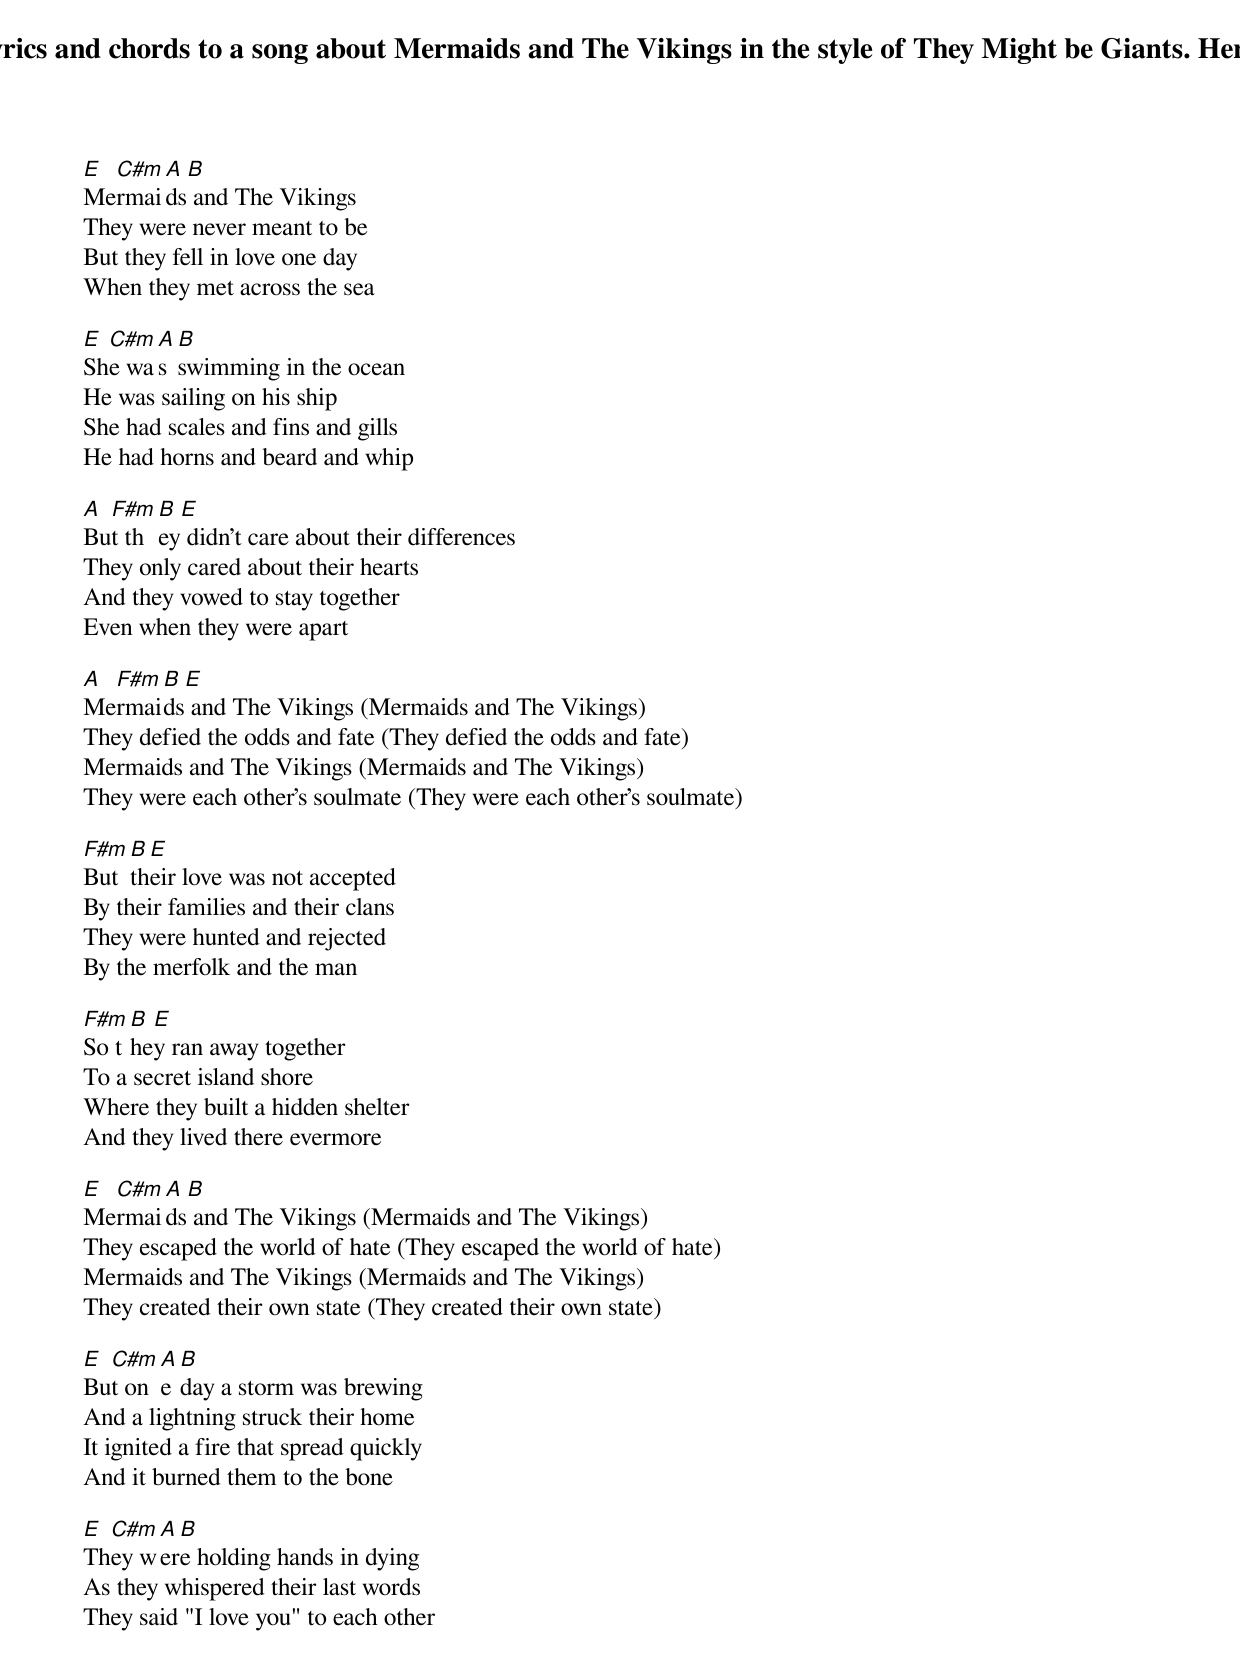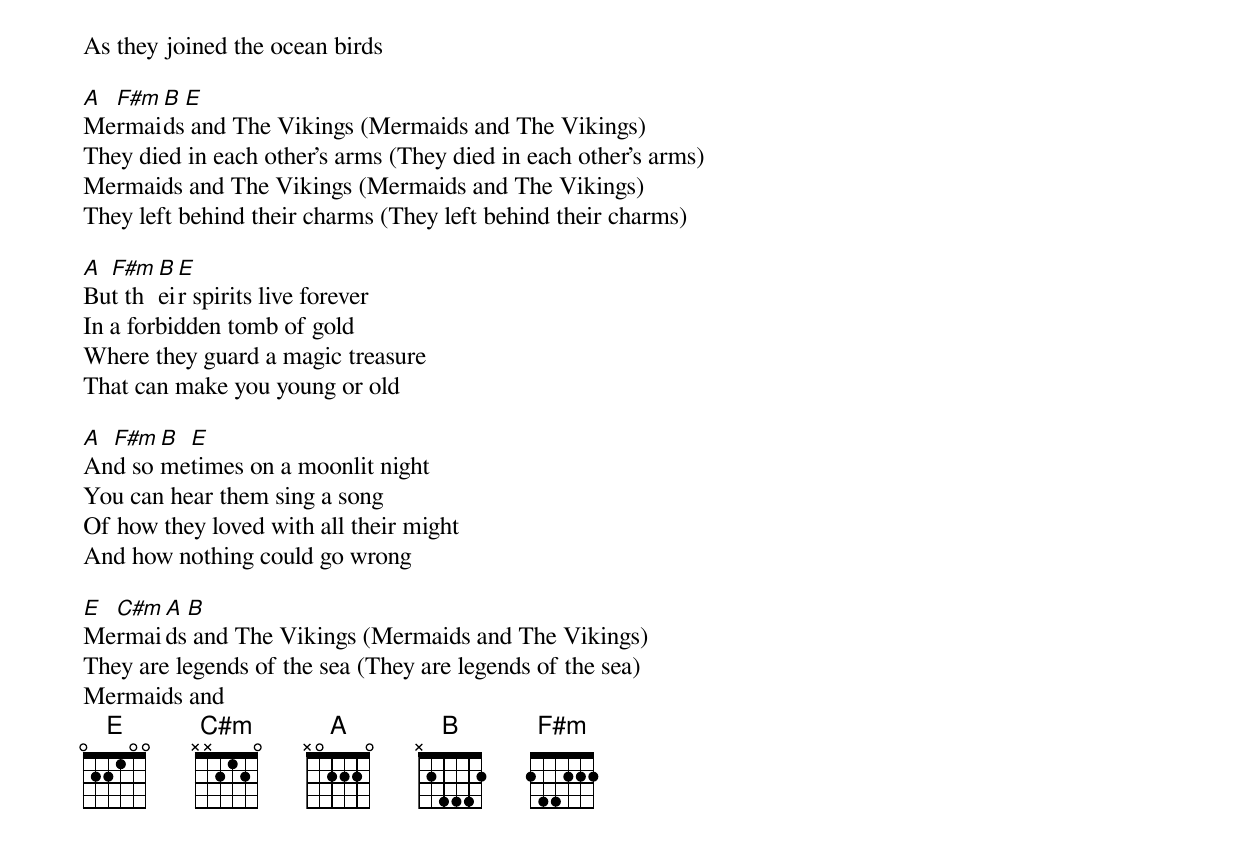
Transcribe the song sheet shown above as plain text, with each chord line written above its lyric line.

Okay, I will try to write lyrics and chords to a song about Mermaids and The Vikings in the style of They Might be Giants. Here is what I came up with:

E C#m A B
Mermaids and The Vikings
They were never meant to be
But they fell in love one day
When they met across the sea

E C#m A B
She was swimming in the ocean
He was sailing on his ship
She had scales and fins and gills
He had horns and beard and whip

A F#m B E
But they didn't care about their differences
They only cared about their hearts
And they vowed to stay together
Even when they were apart

A F#m B E
Mermaids and The Vikings (Mermaids and The Vikings)
They defied the odds and fate (They defied the odds and fate)
Mermaids and The Vikings (Mermaids and The Vikings)
They were each other's soulmate (They were each other's soulmate)

F#m B E
But their love was not accepted
By their families and their clans
They were hunted and rejected
By the merfolk and the man

F#m B E
So they ran away together
To a secret island shore
Where they built a hidden shelter
And they lived there evermore

E C#m A B
Mermaids and The Vikings (Mermaids and The Vikings)
They escaped the world of hate (They escaped the world of hate)
Mermaids and The Vikings (Mermaids and The Vikings)
They created their own state (They created their own state)

E C#m A B
But one day a storm was brewing
And a lightning struck their home
It ignited a fire that spread quickly
And it burned them to the bone

E C#m A B
They were holding hands in dying
As they whispered their last words
They said "I love you" to each other
As they joined the ocean birds

A F#m B E
Mermaids and The Vikings (Mermaids and The Vikings)
They died in each other's arms (They died in each other's arms)
Mermaids and The Vikings (Mermaids and The Vikings)
They left behind their charms (They left behind their charms)

A F#m B E
But their spirits live forever
In a forbidden tomb of gold
Where they guard a magic treasure
That can make you young or old

A F#m B E
And sometimes on a moonlit night
You can hear them sing a song
Of how they loved with all their might
And how nothing could go wrong

E C#m A B
Mermaids and The Vikings (Mermaids and The Vikings)
They are legends of the sea (They are legends of the sea)
Mermaids and
